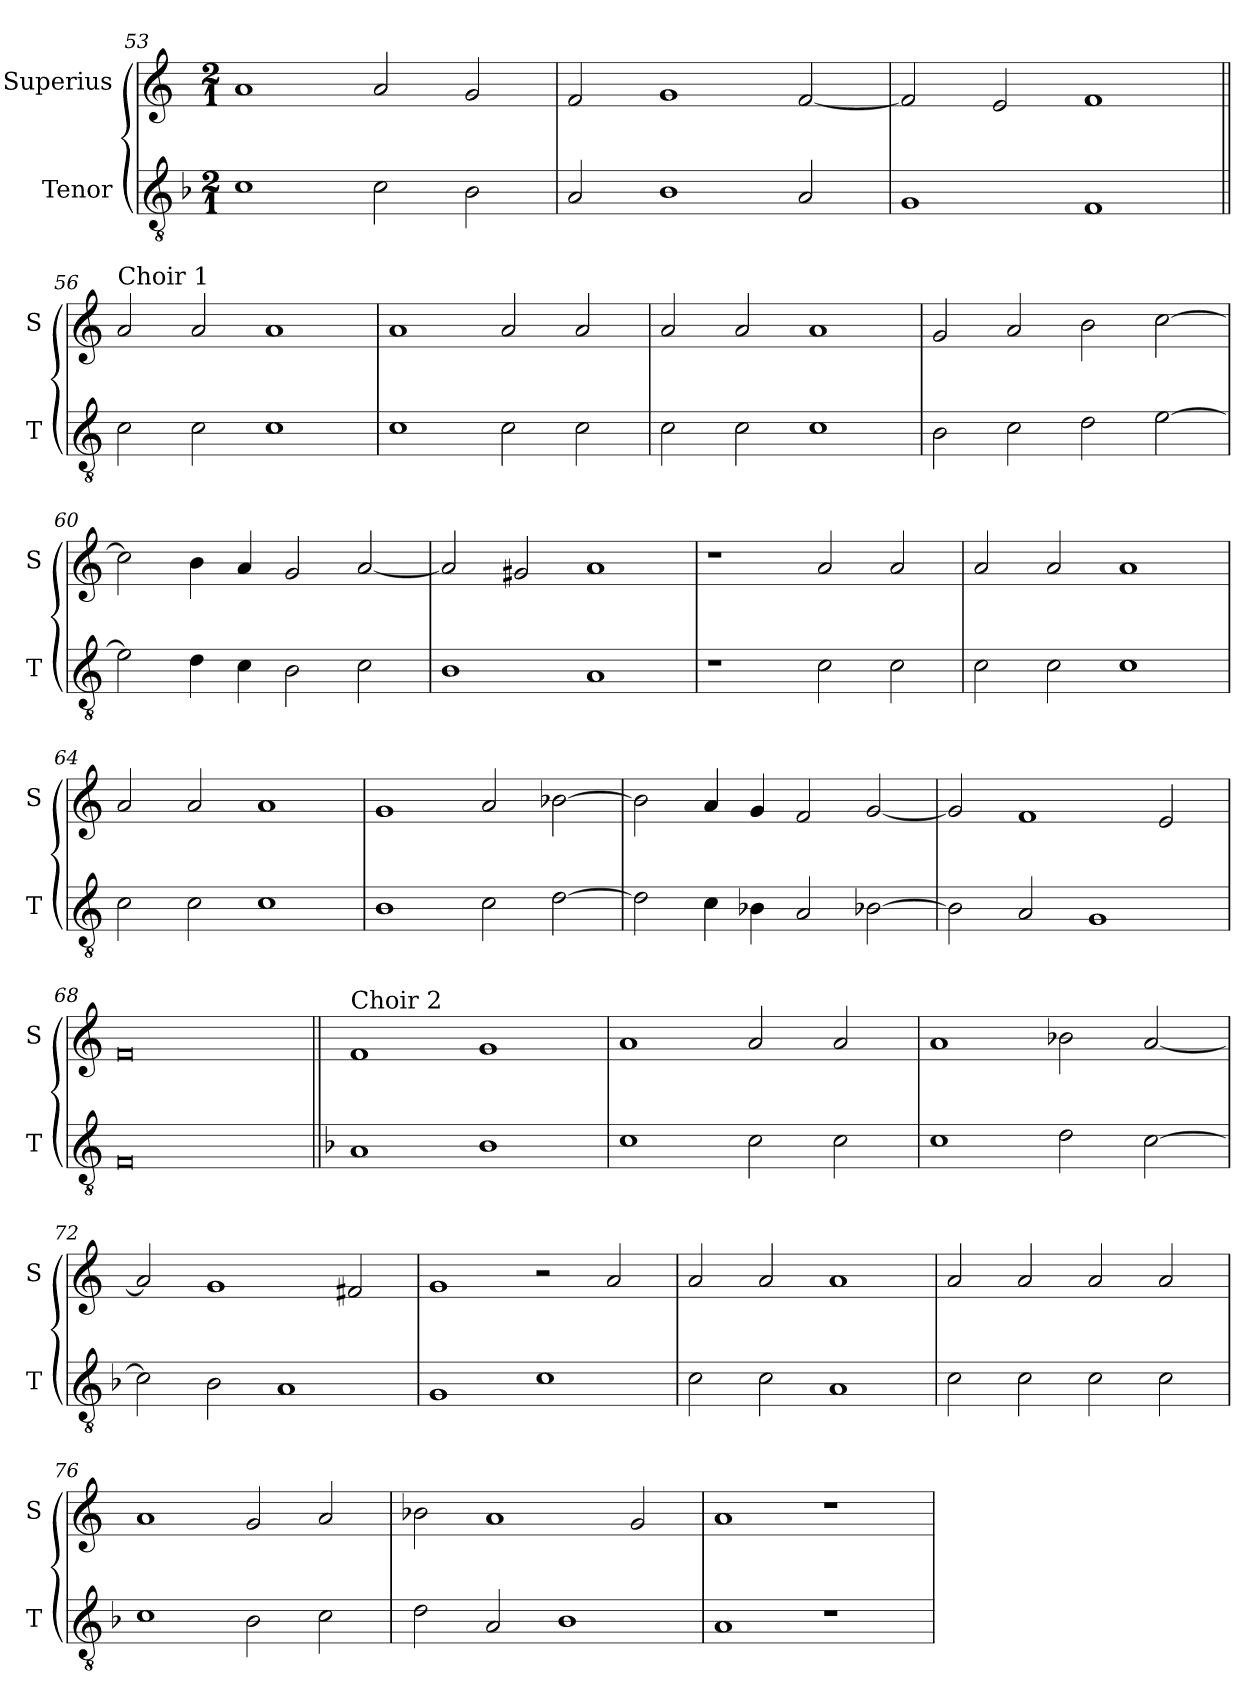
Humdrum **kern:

**kern	**kern
*part2	*part1
*staff2	*staff1
*I"Tenor	*I"Superius
*I'T	*I'S
*clefGv2	*clefG2
*k[b-]	*k[]
*M2/1	*M2/1
=53	=53
1c	1a
2c\	2a/
2B-\	2g/
=54	=54
2A/	2f/
1B-	1g
2A/	[2f/
=55	=55
1G	2f/]
.	2e/
1F	1f
=56||	=56||
*k[]	*
!	!LO:TX:a:t=Choir 1
2c\	2a/
2c\	2a/
1c	1a
=57	=57
1c	1a
2c\	2a/
2c\	2a/
=58	=58
2c\	2a/
2c\	2a/
1c	1a
=59	=59
2B\	2g/
2c\	2a/
2d\	2b\
[2e\	[2cc\
=60	=60
2e\]	2cc\]
4d\	4b\
4c\	4a/
2B\	2g/
2c\	[2a/
=61	=61
1B	2a/]
.	2g#X/
1A	1a
=62	=62
1r	1r
2c\	2a/
2c\	2a/
=63	=63
2c\	2a/
2c\	2a/
1c	1a
=64	=64
2c\	2a/
2c\	2a/
1c	1a
=65	=65
1B	1g
2c\	2a/
[2d\	[2b-X\
=66	=66
2d\]	2b-\]
4c\	4a/
4B-X\	4g/
2A/	2f/
[2B-X\	[2g/
=67	=67
2B-\]	2g/]
2A/	1f
1G	.
.	2e/
=68	=68
0F	0f
=69||	=69||
*k[b-]	*
!	!LO:TX:a:t=Choir 2
1A	1f
1B-	1g
=70	=70
1c	1a
2c\	2a/
2c\	2a/
=71	=71
1c	1a
2d\	2b-X\
[2c\	[2a/
=72	=72
2c\]	2a/]
2B-\	1g
1A	.
.	2f#X/
=73	=73
1G	1g
1c	2r
.	2a/
=74	=74
2c\	2a/
2c\	2a/
1A	1a
=75	=75
2c\	2a/
2c\	2a/
2c\	2a/
2c\	2a/
=76	=76
1c	1a
2B-\	2g/
2c\	2a/
=77	=77
2d\	2b-X\
2A/	1a
1B-	.
.	2g/
=78	=78
1A	1a
1r	1r
=	=
*-	*-
